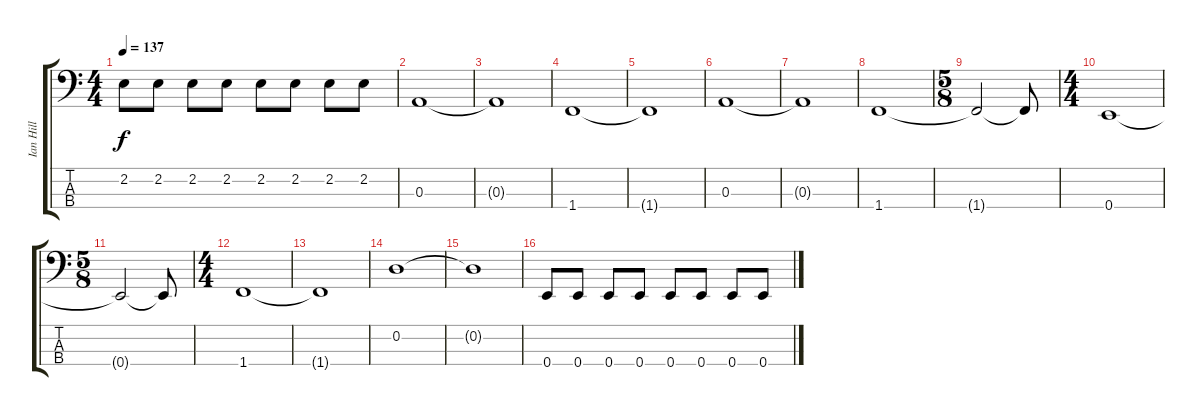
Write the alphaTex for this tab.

\track ("Ian Hill" "Ian Hill") {instrument electricbasspick}
\staff {score tabs}
\tuning (G2 D2 A1 E1) {hide}
\ts (4 4)
\tempo 137
\clef f4
\ks c
2.2.8{dy f} 2.2.8 2.2.8 2.2.8 2.2.8 2.2.8 2.2.8 2.2.8 |
0.3.1 |
0.3{t}.1 |
1.4.1 |
1.4{t}.1 |
0.3.1 |
0.3{t}.1 |
1.4.1 |
\ts (5 8)
1.4{t}.2 1.4{t}.8 |
\ts (4 4)
0.4.1 |
\ts (5 8)
0.4{t}.2 0.4{t}.8 |
\ts (4 4)
1.4.1 |
1.4{t}.1 |
0.2.1 |
0.2{t}.1 |
0.4.8 0.4.8 0.4.8 0.4.8 0.4.8 0.4.8 0.4.8 0.4.8
